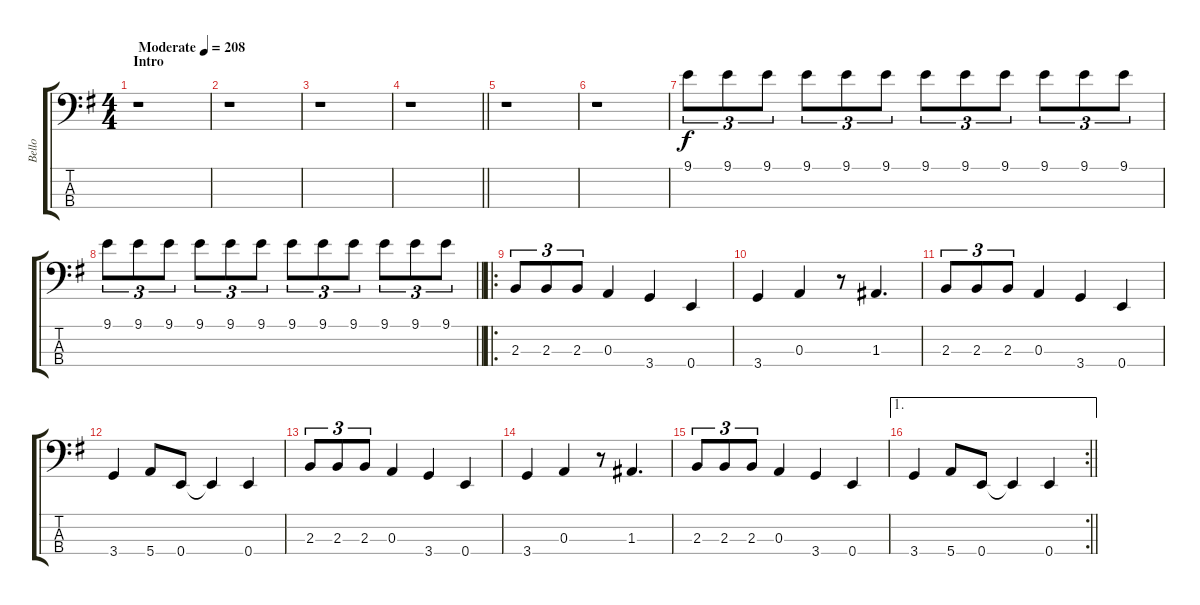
\track ("Bello" "Bello") {instrument electricbassfinger}
\staff {score tabs}
\tuning (G2 D2 A1 E1) {hide}
\ts (4 4)
\section ("" "Intro")
\tempo (208 "Moderate")
\clef f4
\ks g
r.1{dy f instrument electricbassfinger} |
r.1 |
r.1 |
\barLineRight lightlight
r.1 |
r.1 |
r.1 |
9.1.8{tu (3 2)} 9.1.8{tu (3 2)} 9.1.8{tu (3 2)} 9.1.8{tu (3 2)} 9.1.8{tu (3 2)} 9.1.8{tu (3 2)} 9.1.8{tu (3 2)} 9.1.8{tu (3 2)} 9.1.8{tu (3 2)} 9.1.8{tu (3 2)} 9.1.8{tu (3 2)} 9.1.8{tu (3 2)} |
\barLineRight lightlight
9.1.8{tu (3 2)} 9.1.8{tu (3 2)} 9.1.8{tu (3 2)} 9.1.8{tu (3 2)} 9.1.8{tu (3 2)} 9.1.8{tu (3 2)} 9.1.8{tu (3 2)} 9.1.8{tu (3 2)} 9.1.8{tu (3 2)} 9.1.8{tu (3 2)} 9.1.8{tu (3 2)} 9.1.8{tu (3 2)} |
\ro
2.3.8{tu (3 2)} 2.3.8{tu (3 2)} 2.3.8{tu (3 2)} 0.3.4 3.4.4 0.4.4 |
3.4.4 0.3.4 r.8 1.3.4{d} |
2.3.8{tu (3 2)} 2.3.8{tu (3 2)} 2.3.8{tu (3 2)} 0.3.4 3.4.4 0.4.4 |
3.4.4 5.4.8 0.4.8 0.4{t}.4 0.4.4 |
2.3.8{tu (3 2)} 2.3.8{tu (3 2)} 2.3.8{tu (3 2)} 0.3.4 3.4.4 0.4.4 |
3.4.4 0.3.4 r.8 1.3.4{d} |
2.3.8{tu (3 2)} 2.3.8{tu (3 2)} 2.3.8{tu (3 2)} 0.3.4 3.4.4 0.4.4 |
\ae 1
\rc 2
\barLineRight lightlight
3.4.4 5.4.8 0.4.8 0.4{t}.4 0.4.4
